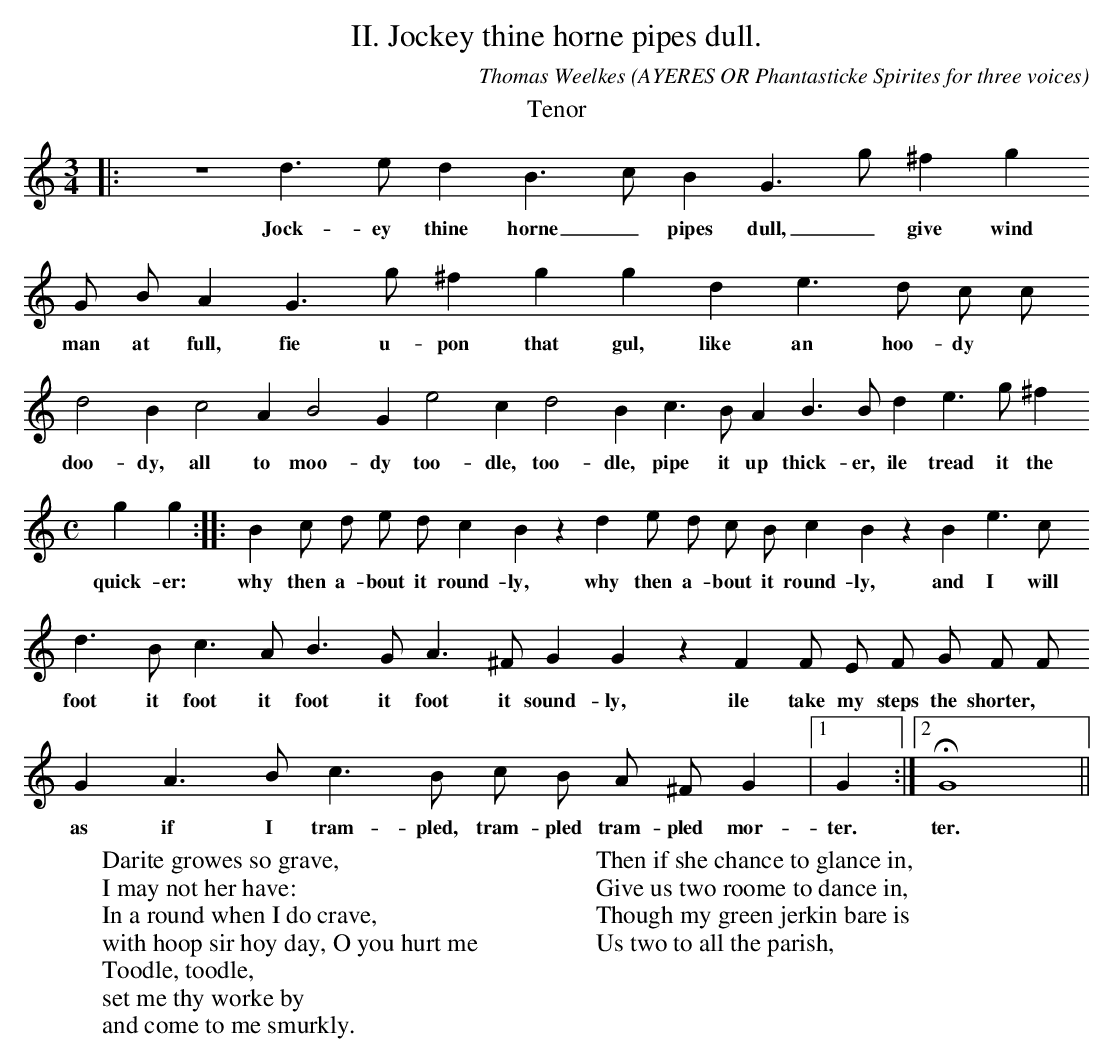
X:1
T: II. Jockey thine horne pipes dull.
O: AYERES OR Phantasticke Spirites for three voices
C: Thomas Weelkes
K:C
T: Tenor
M:3/4
L:1/4
|: z3 d > e   d     B > c   B     G > g   ^f g
w:   Jock- ey thine horne _ pipes dull, _ give wind
G/ B/ A G > g ^f g g d e > d c/ c/
w:man at full, fie u- pon that gul, like an hoo- dy
d2 B c2 A B2 G e2 c d2 B c > B A  B> B d e > g ^f
w:doo- dy, all to moo- dy too- dle, too- dle, pipe it up thick- er, ile tread it the
M:C
L:1/4
g g :: B c/ d/ e/ d/ c B z d e/ d/ c/ B/ c B z B e > c
w: quick- er: | why then a- bout it round- ly, why then a- bout it round- ly, and I will
d > B c > A B > G A> ^F G G z F F/ E/ F/ G/ F/ F/
w:foot it foot it foot it foot it sound- ly, ile take my steps the shorter,
G A> B c > B c/ B/ A/ ^F/ G |1 G :|2 HG4 ||
w:as if I tram- pled, tram- pled tram- pled mor- ter. ter.
W:Darite growes so grave,
W:I may not her have:
W:In a round when I do crave,
W:with hoop sir hoy day, O you hurt me
W:Toodle, toodle,
W:set me thy worke by
W: and come to me smurkly.
W:
W:Then if she chance to glance in,
W:Give us two roome to dance in,
W:Though my green jerkin bare is
W:Us two to all the parish,
